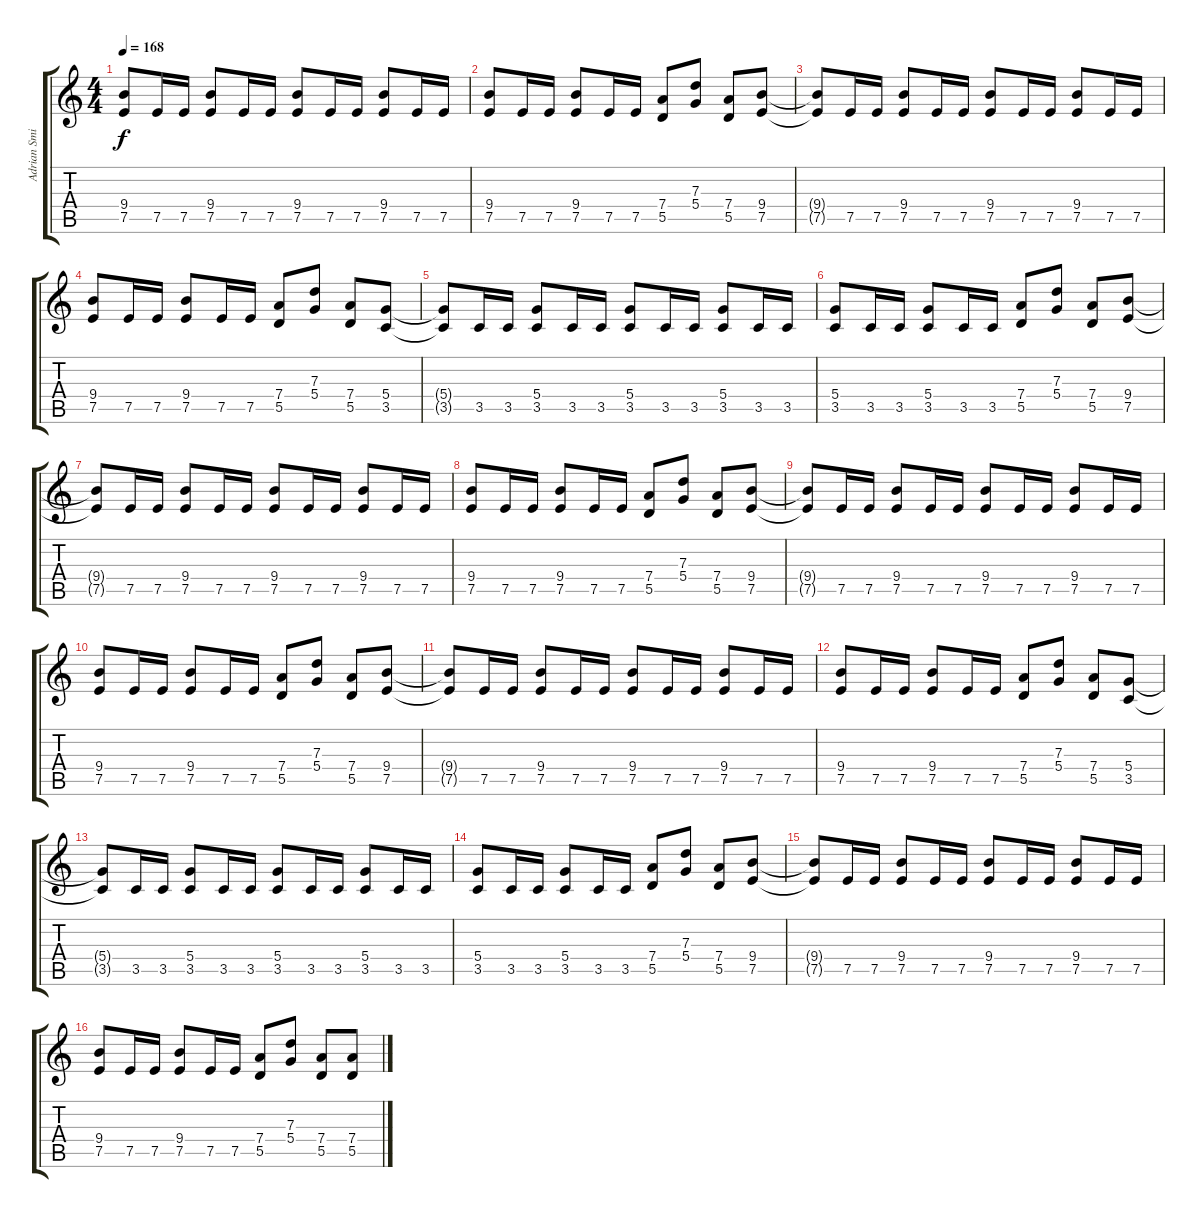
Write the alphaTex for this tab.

\track ("Adrian Smith" "Adrian Smi") {instrument overdrivenguitar}
\staff {score tabs}
\tuning (E4 B3 G3 D3 A2 E2) {hide}
\ts (4 4)
\tempo 168
\clef g2
\ks c
(9.4{t} 7.5{t}).8{dy f} 7.5.16 7.5.16 (9.4 7.5).8 7.5.16 7.5.16 (9.4 7.5).8 7.5.16 7.5.16 (9.4 7.5).8 7.5.16 7.5.16 |
(9.4 7.5).8 7.5.16 7.5.16 (9.4 7.5).8 7.5.16 7.5.16 (7.4 5.5).8 (7.3 5.4).8 (7.4 5.5).8 (9.4 7.5).8 |
(9.4{t} 7.5{t}).8 7.5.16 7.5.16 (9.4 7.5).8 7.5.16 7.5.16 (9.4 7.5).8 7.5.16 7.5.16 (9.4 7.5).8 7.5.16 7.5.16 |
(9.4 7.5).8 7.5.16 7.5.16 (9.4 7.5).8 7.5.16 7.5.16 (7.4 5.5).8 (7.3 5.4).8 (7.4 5.5).8 (5.4 3.5).8 |
(5.4{t} 3.5{t}).8 3.5.16 3.5.16 (5.4 3.5).8 3.5.16 3.5.16 (5.4 3.5).8 3.5.16 3.5.16 (5.4 3.5).8 3.5.16 3.5.16 |
(5.4 3.5).8 3.5.16 3.5.16 (5.4 3.5).8 3.5.16 3.5.16 (7.4 5.5).8 (7.3 5.4).8 (7.4 5.5).8 (9.4 7.5).8 |
(9.4{t} 7.5{t}).8 7.5.16 7.5.16 (9.4 7.5).8 7.5.16 7.5.16 (9.4 7.5).8 7.5.16 7.5.16 (9.4 7.5).8 7.5.16 7.5.16 |
(9.4 7.5).8 7.5.16 7.5.16 (9.4 7.5).8 7.5.16 7.5.16 (7.4 5.5).8 (7.3 5.4).8 (7.4 5.5).8 (9.4 7.5).8 |
(9.4{t} 7.5{t}).8 7.5.16 7.5.16 (9.4 7.5).8 7.5.16 7.5.16 (9.4 7.5).8 7.5.16 7.5.16 (9.4 7.5).8 7.5.16 7.5.16 |
(9.4 7.5).8 7.5.16 7.5.16 (9.4 7.5).8 7.5.16 7.5.16 (7.4 5.5).8 (7.3 5.4).8 (7.4 5.5).8 (9.4 7.5).8 |
(9.4{t} 7.5{t}).8 7.5.16 7.5.16 (9.4 7.5).8 7.5.16 7.5.16 (9.4 7.5).8 7.5.16 7.5.16 (9.4 7.5).8 7.5.16 7.5.16 |
(9.4 7.5).8 7.5.16 7.5.16 (9.4 7.5).8 7.5.16 7.5.16 (7.4 5.5).8 (7.3 5.4).8 (7.4 5.5).8 (5.4 3.5).8 |
(5.4{t} 3.5{t}).8 3.5.16 3.5.16 (5.4 3.5).8 3.5.16 3.5.16 (5.4 3.5).8 3.5.16 3.5.16 (5.4 3.5).8 3.5.16 3.5.16 |
(5.4 3.5).8 3.5.16 3.5.16 (5.4 3.5).8 3.5.16 3.5.16 (7.4 5.5).8 (7.3 5.4).8 (7.4 5.5).8 (9.4 7.5).8 |
(9.4{t} 7.5{t}).8 7.5.16 7.5.16 (9.4 7.5).8 7.5.16 7.5.16 (9.4 7.5).8 7.5.16 7.5.16 (9.4 7.5).8 7.5.16 7.5.16 |
(9.4 7.5).8 7.5.16 7.5.16 (9.4 7.5).8 7.5.16 7.5.16 (7.4 5.5).8 (7.3 5.4).8 (7.4 5.5).8 (7.4 5.5).8
